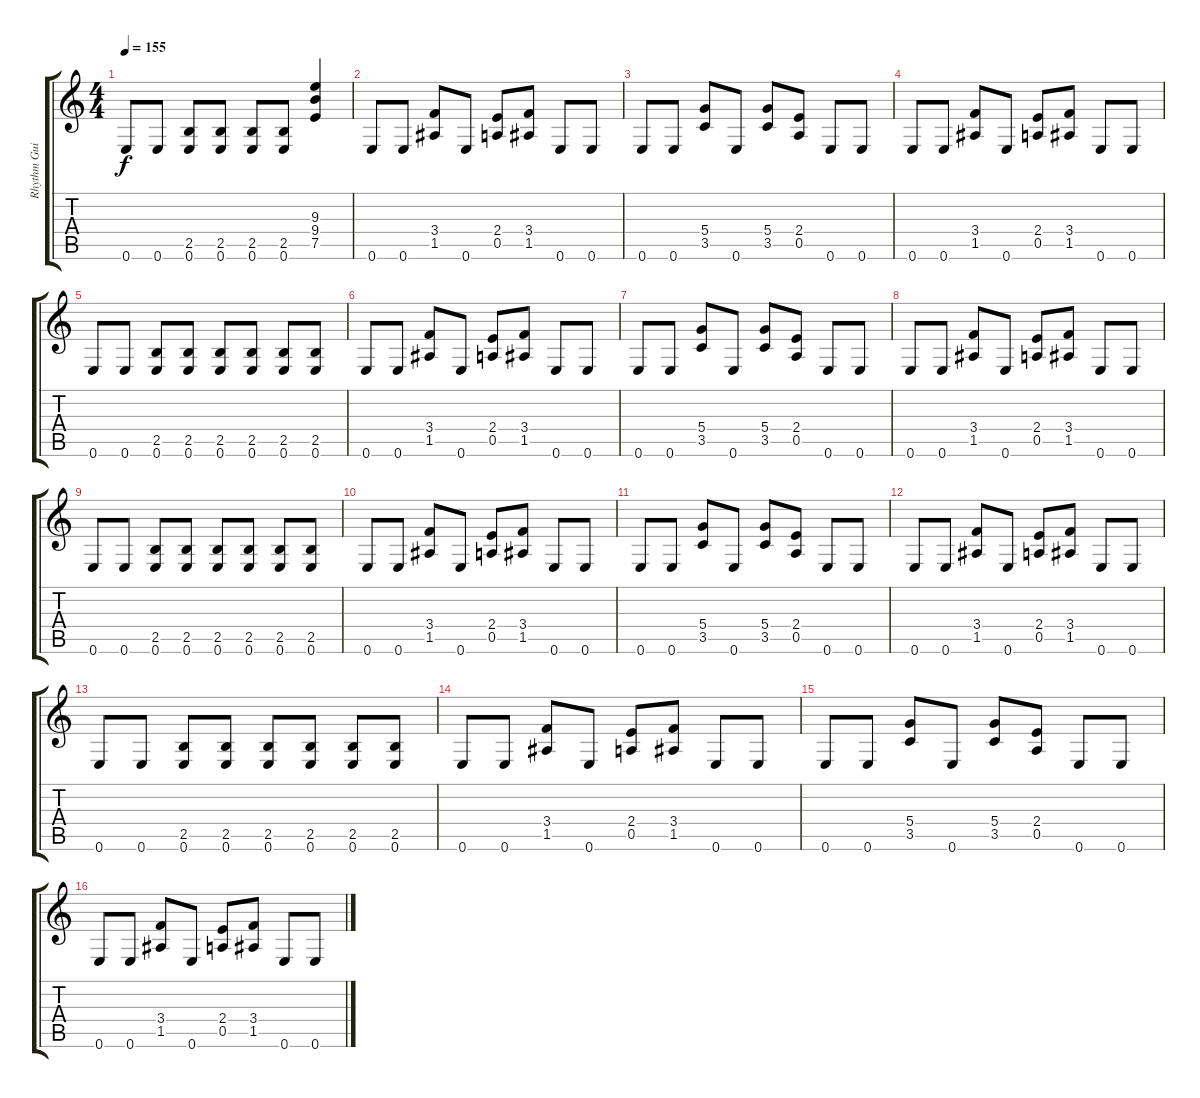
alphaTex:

\track ("Rhythm Guitar" "Rhythm Gui") {instrument distortionguitar}
\staff {score tabs}
\tuning (E4 B3 G3 D3 A2 E2) {hide}
\ts (4 4)
\tempo 155
\clef g2
\ks c
0.6.8{dy f} 0.6.8 (2.5 0.6).8 (2.5 0.6).8 (2.5 0.6).8 (2.5 0.6).8 (9.3 9.4 7.5).4 |
0.6.8 0.6.8 (3.4 1.5).8 0.6.8 (2.4 0.5).8 (3.4 1.5).8 0.6.8 0.6.8 |
0.6.8 0.6.8 (5.4 3.5).8 0.6.8 (5.4 3.5).8 (2.4 0.5).8 0.6.8 0.6.8 |
0.6.8 0.6.8 (3.4 1.5).8 0.6.8 (2.4 0.5).8 (3.4 1.5).8 0.6.8 0.6.8 |
0.6.8 0.6.8 (2.5 0.6).8 (2.5 0.6).8 (2.5 0.6).8 (2.5 0.6).8 (2.5 0.6).8 (2.5 0.6).8 |
0.6.8 0.6.8 (3.4 1.5).8 0.6.8 (2.4 0.5).8 (3.4 1.5).8 0.6.8 0.6.8 |
0.6.8 0.6.8 (5.4 3.5).8 0.6.8 (5.4 3.5).8 (2.4 0.5).8 0.6.8 0.6.8 |
0.6.8 0.6.8 (3.4 1.5).8 0.6.8 (2.4 0.5).8 (3.4 1.5).8 0.6.8 0.6.8 |
0.6.8 0.6.8 (2.5 0.6).8 (2.5 0.6).8 (2.5 0.6).8 (2.5 0.6).8 (2.5 0.6).8 (2.5 0.6).8 |
0.6.8 0.6.8 (3.4 1.5).8 0.6.8 (2.4 0.5).8 (3.4 1.5).8 0.6.8 0.6.8 |
0.6.8 0.6.8 (5.4 3.5).8 0.6.8 (5.4 3.5).8 (2.4 0.5).8 0.6.8 0.6.8 |
0.6.8 0.6.8 (3.4 1.5).8 0.6.8 (2.4 0.5).8 (3.4 1.5).8 0.6.8 0.6.8 |
0.6.8 0.6.8 (2.5 0.6).8 (2.5 0.6).8 (2.5 0.6).8 (2.5 0.6).8 (2.5 0.6).8 (2.5 0.6).8 |
0.6.8 0.6.8 (3.4 1.5).8 0.6.8 (2.4 0.5).8 (3.4 1.5).8 0.6.8 0.6.8 |
0.6.8 0.6.8 (5.4 3.5).8 0.6.8 (5.4 3.5).8 (2.4 0.5).8 0.6.8 0.6.8 |
0.6.8 0.6.8 (3.4 1.5).8 0.6.8 (2.4 0.5).8 (3.4 1.5).8 0.6.8 0.6.8
